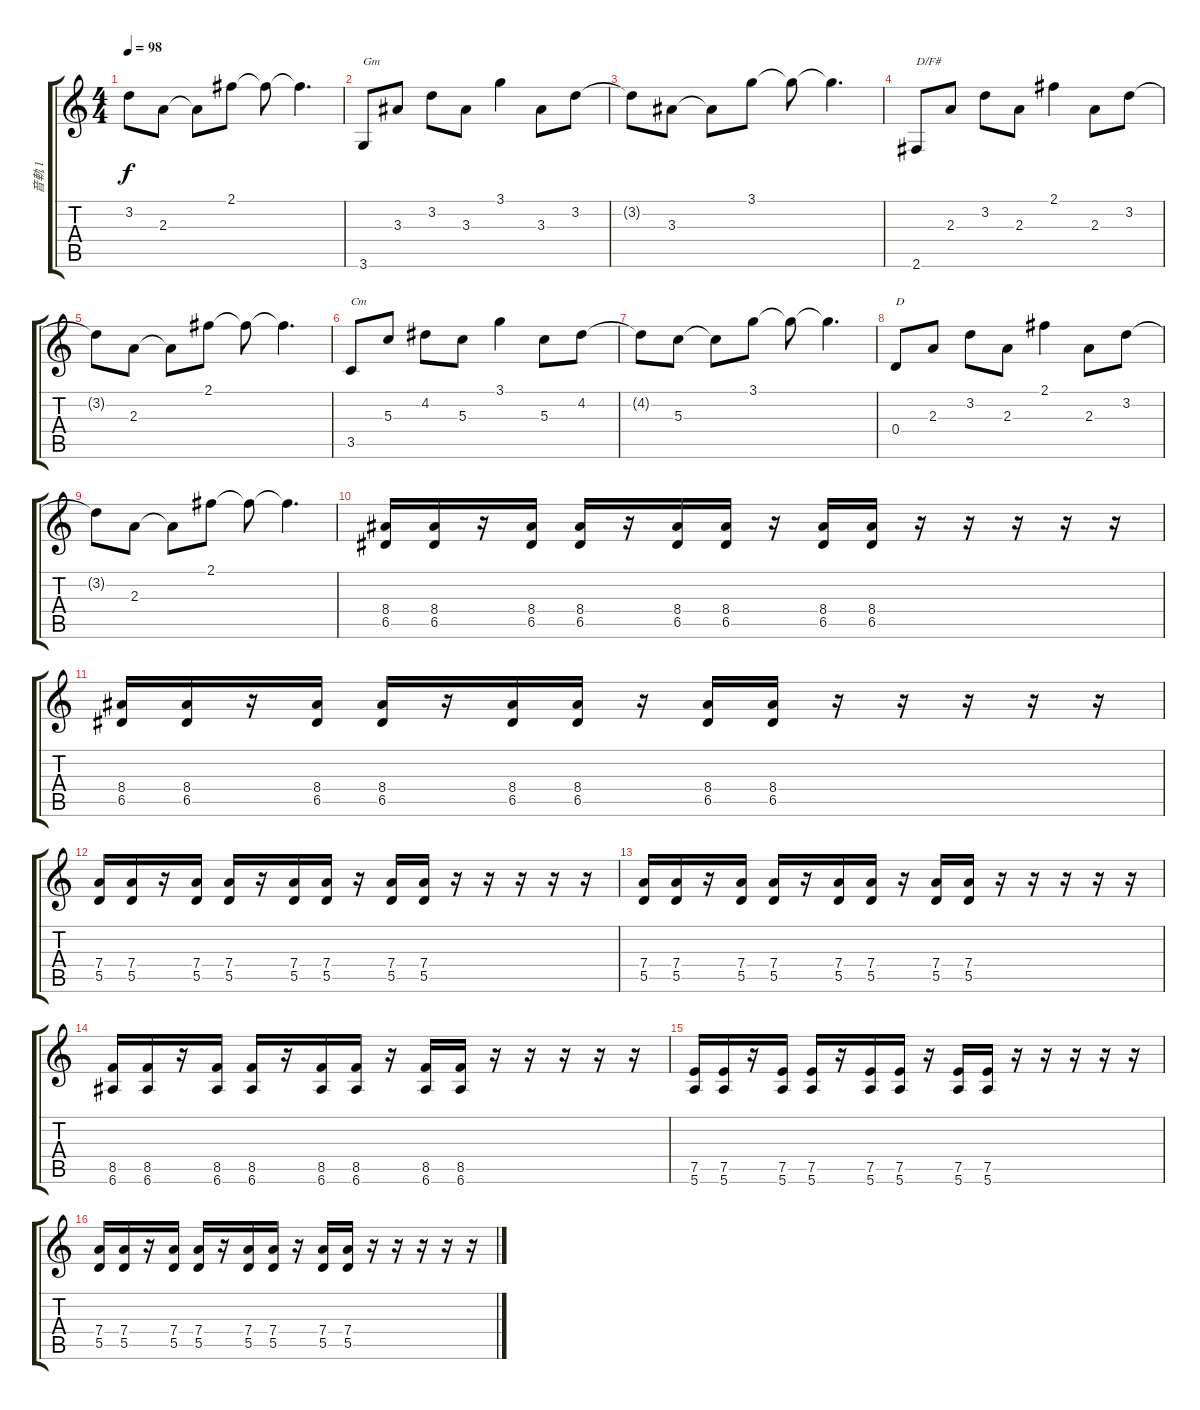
\track ("音軌 1" "音軌 1") {instrument electricguitarjazz}
\staff {score tabs}
\tuning (E4 B3 G3 D3 A2 E2) {hide}
\ts (4 4)
\tempo 98
\clef g2
\ks c
3.2{t}.8{dy f} 2.3.8 2.3{t}.8 2.1.8 2.1{t}.8 2.1{t}.4{d} |
3.6.8{txt "Gm"} 3.3.8 3.2.8 3.3.8 3.1.4 3.3.8 3.2.8 |
3.2{t}.8 3.3.8 3.3{t}.8 3.1.8 3.1{t}.8 3.1{t}.4{d} |
2.6.8{txt "D/F#"} 2.3.8 3.2.8 2.3.8 2.1.4 2.3.8 3.2.8 |
3.2{t}.8 2.3.8 2.3{t}.8 2.1.8 2.1{t}.8 2.1{t}.4{d} |
3.5.8{txt "Cm"} 5.3.8 4.2.8 5.3.8 3.1.4 5.3.8 4.2.8 |
4.2{t}.8 5.3.8 5.3{t}.8 3.1.8 3.1{t}.8 3.1{t}.4{d} |
0.4.8{txt "D"} 2.3.8 3.2.8 2.3.8 2.1.4 2.3.8 3.2.8 |
3.2{t}.8 2.3.8 2.3{t}.8 2.1.8 2.1{t}.8 2.1{t}.4{d} |
(8.4 6.5).16{instrument overdrivenguitar} (8.4 6.5).16 r.16 (8.4 6.5).16 (8.4 6.5).16 r.16 (8.4 6.5).16 (8.4 6.5).16 r.16 (8.4 6.5).16 (8.4 6.5).16 r.16 r.16 r.16 r.16 r.16 |
(8.4 6.5).16 (8.4 6.5).16 r.16 (8.4 6.5).16 (8.4 6.5).16 r.16 (8.4 6.5).16 (8.4 6.5).16 r.16 (8.4 6.5).16 (8.4 6.5).16 r.16 r.16 r.16 r.16 r.16 |
(7.4 5.5).16 (7.4 5.5).16 r.16 (7.4 5.5).16 (7.4 5.5).16 r.16 (7.4 5.5).16 (7.4 5.5).16 r.16 (7.4 5.5).16 (7.4 5.5).16 r.16 r.16 r.16 r.16 r.16 |
(7.4 5.5).16 (7.4 5.5).16 r.16 (7.4 5.5).16 (7.4 5.5).16 r.16 (7.4 5.5).16 (7.4 5.5).16 r.16 (7.4 5.5).16 (7.4 5.5).16 r.16 r.16 r.16 r.16 r.16 |
(8.5 6.6).16 (8.5 6.6).16 r.16 (8.5 6.6).16 (8.5 6.6).16 r.16 (8.5 6.6).16 (8.5 6.6).16 r.16 (8.5 6.6).16 (8.5 6.6).16 r.16 r.16 r.16 r.16 r.16 |
(7.5 5.6).16 (7.5 5.6).16 r.16 (7.5 5.6).16 (7.5 5.6).16 r.16 (7.5 5.6).16 (7.5 5.6).16 r.16 (7.5 5.6).16 (7.5 5.6).16 r.16 r.16 r.16 r.16 r.16 |
(7.4 5.5).16 (7.4 5.5).16 r.16 (7.4 5.5).16 (7.4 5.5).16 r.16 (7.4 5.5).16 (7.4 5.5).16 r.16 (7.4 5.5).16 (7.4 5.5).16 r.16 r.16 r.16 r.16 r.16
